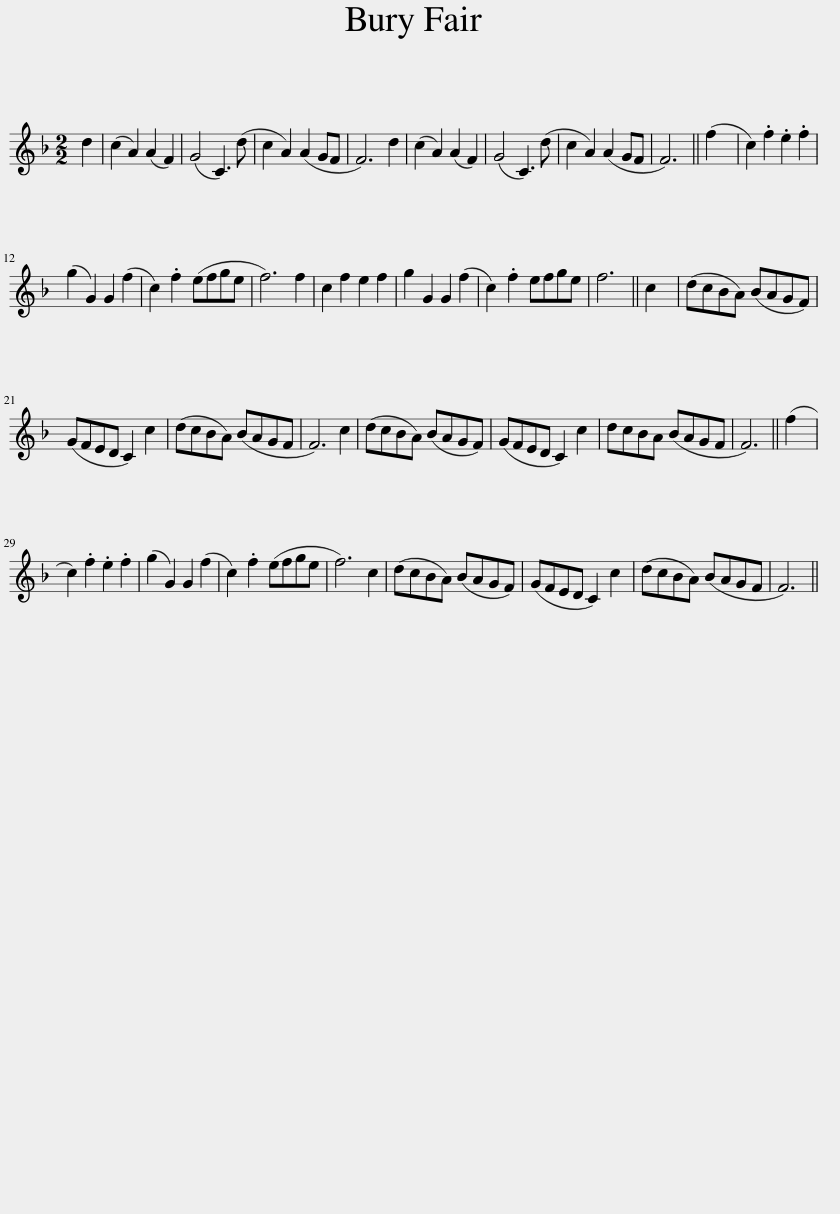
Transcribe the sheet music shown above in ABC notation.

X:1
L:1/8
M:2/2
I:linebreak $
K:F
V:1 treble
V:1
 d2 | (c2 A2) (A2 F2) | (G4 C3) (d | c2 A2) (A2 GF | F6) d2 | %5
 (c2 A2) (A2 F2) | (G4 C3) (d | c2 A2) (A2 GF | F6) || (f2 | %10
 c2) .f2 .e2 .f2 |$ (g2 G2) G2 (f2 | c2) .f2 (efge | f6) f2 | c2 f2 e2 f2 | %15
 g2 G2 G2 (f2 | c2) .f2 efge | f6 || c2 | (dcBA) (BAGF) |$ %20
 (GFED C2) c2 | (dcBA) (BAGF | F6) c2 | (dcBA) (BAGF) | (GFED C2) c2 | %25
 dcBA (BAGF | F6) || (f2 |$ c2) .f2 .e2 .f2 | (g2 G2) G2 (f2 | %30
 c2) .f2 (efge | f6) c2 | (dcBA) (BAGF) | (GFED C2) c2 | (dcBA) (BAGF | %35
 F6) || %36
